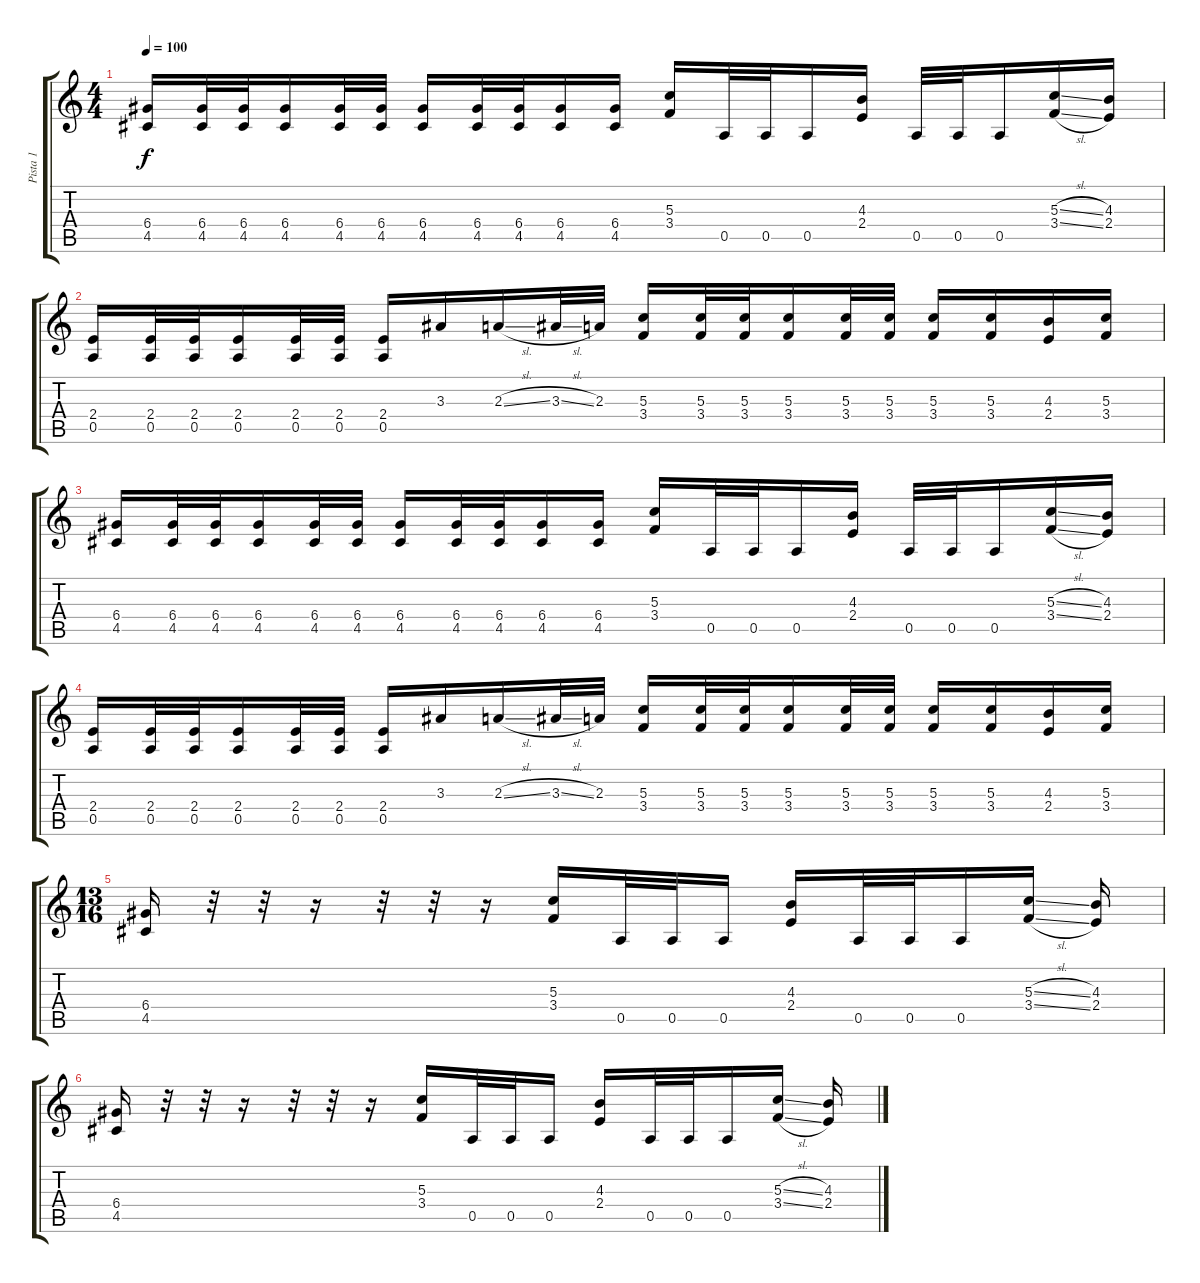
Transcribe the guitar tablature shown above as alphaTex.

\track ("Pista 1" "Pista 1") {instrument distortionguitar}
\staff {score tabs}
\tuning (E4 B3 G3 D3 A2 E2) {hide}
\ts (4 4)
\tempo 100
\clef g2
\ks c
(6.4 4.5).16{dy f} (6.4 4.5).32 (6.4 4.5).32 (6.4 4.5).16 (6.4 4.5).32 (6.4 4.5).32 (6.4 4.5).16 (6.4 4.5).32 (6.4 4.5).32 (6.4 4.5).16 (6.4 4.5).16 (5.3 3.4).16 0.5.32 0.5.32 0.5.16 (4.3 2.4).16 0.5.32 0.5.32 0.5.16 (5.3{sl} 3.4{sl}).16 (4.3 2.4).16 |
(2.4 0.5).16 (2.4 0.5).32 (2.4 0.5).32 (2.4 0.5).16 (2.4 0.5).32 (2.4 0.5).32 (2.4 0.5).16 3.3.16 2.3{sl}.16 3.3{sl}.32 2.3.32 (5.3 3.4).16 (5.3 3.4).32 (5.3 3.4).32 (5.3 3.4).16 (5.3 3.4).32 (5.3 3.4).32 (5.3 3.4).16 (5.3 3.4).16 (4.3 2.4).16 (5.3 3.4).16 |
(6.4 4.5).16 (6.4 4.5).32 (6.4 4.5).32 (6.4 4.5).16 (6.4 4.5).32 (6.4 4.5).32 (6.4 4.5).16 (6.4 4.5).32 (6.4 4.5).32 (6.4 4.5).16 (6.4 4.5).16 (5.3 3.4).16 0.5.32 0.5.32 0.5.16 (4.3 2.4).16 0.5.32 0.5.32 0.5.16 (5.3{sl} 3.4{sl}).16 (4.3 2.4).16 |
(2.4 0.5).16 (2.4 0.5).32 (2.4 0.5).32 (2.4 0.5).16 (2.4 0.5).32 (2.4 0.5).32 (2.4 0.5).16 3.3.16 2.3{sl}.16 3.3{sl}.32 2.3.32 (5.3 3.4).16 (5.3 3.4).32 (5.3 3.4).32 (5.3 3.4).16 (5.3 3.4).32 (5.3 3.4).32 (5.3 3.4).16 (5.3 3.4).16 (4.3 2.4).16 (5.3 3.4).16 |
\ts (13 16)
(6.4 4.5).16 r.32 r.32 r.16 r.32 r.32 r.16 (5.3 3.4).16 0.5.32 0.5.32 0.5.16 (4.3 2.4).16 0.5.32 0.5.32 0.5.16 (5.3{sl} 3.4{sl}).16 (4.3 2.4).16 |
(6.4 4.5).16 r.32 r.32 r.16 r.32 r.32 r.16 (5.3 3.4).16 0.5.32 0.5.32 0.5.16 (4.3 2.4).16 0.5.32 0.5.32 0.5.16 (5.3{sl} 3.4{sl}).16 (4.3 2.4).16
